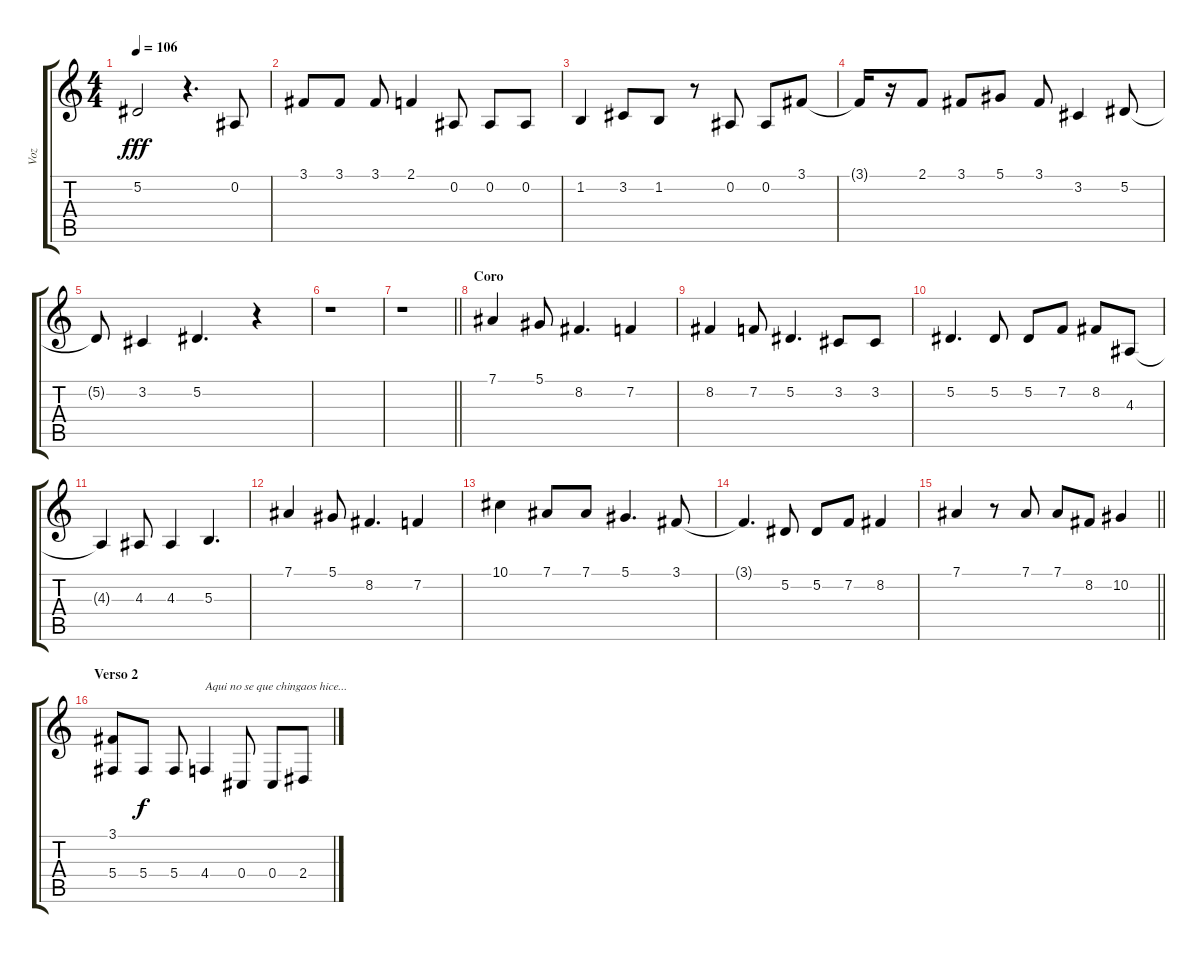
\track ("Voz" "Voz") {instrument clarinet}
\staff {score tabs}
\tuning (Eb4 Bb3 Gb3 Db3 Ab2 Eb2) {hide}
\ts (4 4)
\tempo 106
\clef g2
\ks c
5.2{t}.2{dy fff} r.4{d} 0.2.8 |
3.1.8 3.1.8 3.1.8 2.1.4 0.2.8 0.2.8 0.2.8 |
1.2.4 3.2.8 1.2.8 r.8 0.2.8 0.2.8 3.1.8 |
3.1{t}.16 r.16 2.1.8 3.1.8 5.1.8 3.1.8 3.2.4 5.2.8 |
5.2{t}.8 3.2.4 5.2.4{d} r.4 |
r.1 |
\barLineRight lightlight
r.1 |
\section ("" "Coro")
7.1.4 5.1.8 8.2.4{d} 7.2.4 |
8.2.4 7.2.8 5.2.4{d} 3.2.8 3.2.8 |
5.2.4{d} 5.2.8 5.2.8 7.2.8 8.2.8 4.3.8 |
4.3{t}.4 4.3.8 4.3.4 5.3.4{d} |
7.1.4 5.1.8 8.2.4{d} 7.2.4 |
10.1.4 7.1.8 7.1.8 5.1.4{d} 3.1.8 |
3.1{t}.4{d} 5.2.8 5.2.8 7.2.8 8.2.4 |
\barLineRight lightlight
7.1.4 r.8 7.1.8 7.1.8 8.2.8 10.2.4 |
\section ("" "Verso 2")
(3.1 5.4).8 5.4.8{dy f} 5.4.8 4.4.4{txt "Aqui no se que chingaos hice..."} 0.4.8 0.4.8 2.4.8
